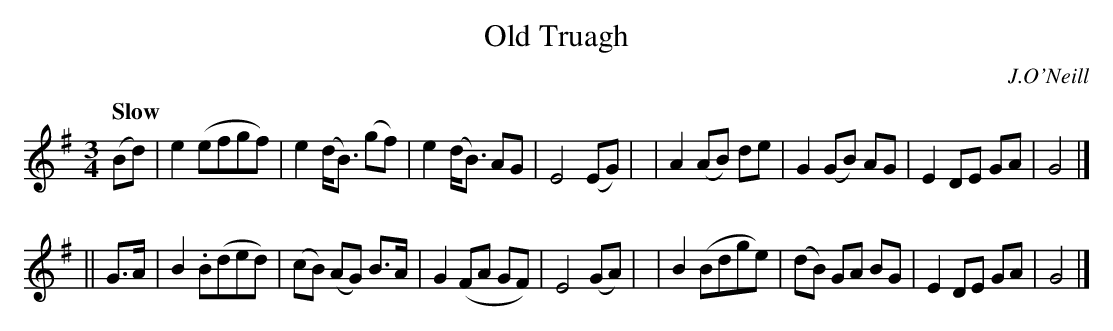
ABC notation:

X:1
T: Old Truagh
O: J.O'Neill
Q: "Slow"
M: 3/4
L: 1/8
K: G
(Bd) \
| e2 (efgf) | e2 (d<B) (gf) | e2 (d<B) AG | E4 (EG) |\
| A2 (AB) de | G2 (GB) AG | E2 DE GA | G4 |]
|| G>A \
| B2 .B(ded) | (cB) (AG) B>A | G2 (FA GF) | E4 (GA) |\
| B2 (Bdge) | (dB) GA BG | E2 DE GA | G4 |]
